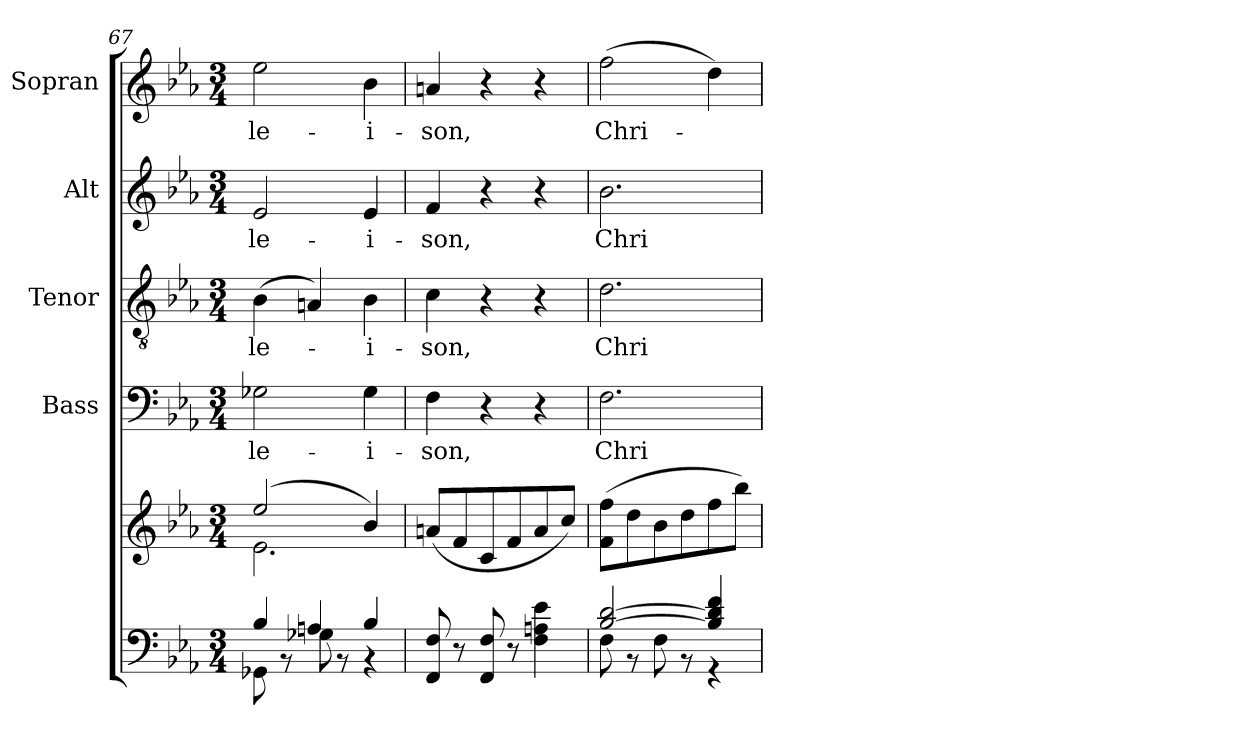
**kern	**kern	**kern	**text	**kern	**text	**kern	**text	**kern	**text
*part5	*part5	*part4	*part4	*part3	*part3	*part2	*part2	*part1	*part1
*staff6	*staff5	*staff4	*staff4	*staff3	*staff3	*staff2	*staff2	*staff1	*staff1
*	*	*I"Bass	*	*I"Tenor	*	*I"Alt	*	*I"Sopran	*
*	*	*I'B.	*	*I'T.	*	*I'A.	*	*I'S.	*
*clefF4	*clefG2	*clefF4	*	*clefGv2	*	*clefG2	*	*clefG2	*
*k[b-e-a-]	*k[b-e-a-]	*k[b-e-a-]	*	*k[b-e-a-]	*	*k[b-e-a-]	*	*k[b-e-a-]	*
*E-:	*E-:	*E-:	*	*E-:	*	*E-:	*	*E-:	*
*M3/4	*M3/4	*M3/4	*	*M3/4	*	*M3/4	*	*M3/4	*
=67	=67	=67	=67	=67	=67	=67	=67	=67	=67
*^	*^	*	*	*	*	*	*	*	*
!	!	!	!	!	!LO:LY:b	!	!LO:LY:b	!	!LO:LY:b	!	!LO:LY:b
4B-/	8GG-X\	(2ee-/	2.e-\	2G-X\	-le-	(>4B-\	-le-	2e-/	-le-	2ee-\	-le-
.	8r	.	.	.	.	.	.	.	.	.	.
4An/	8G-X\	.	.	.	.	4An/)	.	.	.	.	.
.	8r	.	.	.	.	.	.	.	.	.	.
!	!	!	!	!	!LO:LY:b	!	!LO:LY:b	!	!LO:LY:b	!	!LO:LY:b
4B-/	4r	4b-/)	.	4G-\	-i-	4B-\	-i-	4e-/	-i-	4b-\	-i-
*	*	*v	*v	*	*	*	*	*	*	*	*
!!LO:PB:g=z
=68	=68	=68	=68	=68	=68	=68	=68	=68	=68	=68
!	!	!	!	!LO:LY:b	!	!LO:LY:b	!	!LO:LY:b	!	!LO:LY:b
*v	*v	*	*	*	*	*	*	*	*	*
8FF/ 8F/	(>8an/L	4F\	-son,	4c\	-son,	4f/	-son,	4an/	-son,
8r	8f/	.	.	.	.	.	.	.	.
8FF/ 8F/	8c/	4r	.	4r	.	4r	.	4r	.
8r	8f/	.	.	.	.	.	.	.	.
4F\ 4An\ 4e-\	8a/	4r	.	4r	.	4r	.	4r	.
.	8cc/J)	.	.	.	.	.	.	.	.
=69	=69	=69	=69	=69	=69	=69	=69	=69	=69
*^	*	*	*	*	*	*	*	*	*
!	!	!	!	!LO:LY:b	!	!LO:LY:b	!	!LO:LY:b	!	!LO:LY:b
[>2B-/ [>2d/	8F\	(>8f\ 8ff\L	2.F\	Chri-	2.d\	Chri-	2.b-\	Chri-	(>2ff\	Chri-
.	8r	8dd\	.	.	.	.	.	.	.	.
.	8F\	8b-\	.	.	.	.	.	.	.	.
.	8r	8dd\	.	.	.	.	.	.	.	.
4B-/] 4d/] 4f/	4r	8ff\	.	.	.	.	.	.	4dd\)	.
.	.	8bb-\J)	.	.	.	.	.	.	.	.
*v	*v	*	*	*	*	*	*	*	*	*
=	=	=	=	=	=	=	=	=	=
*-	*-	*-	*-	*-	*-	*-	*-	*-	*-
